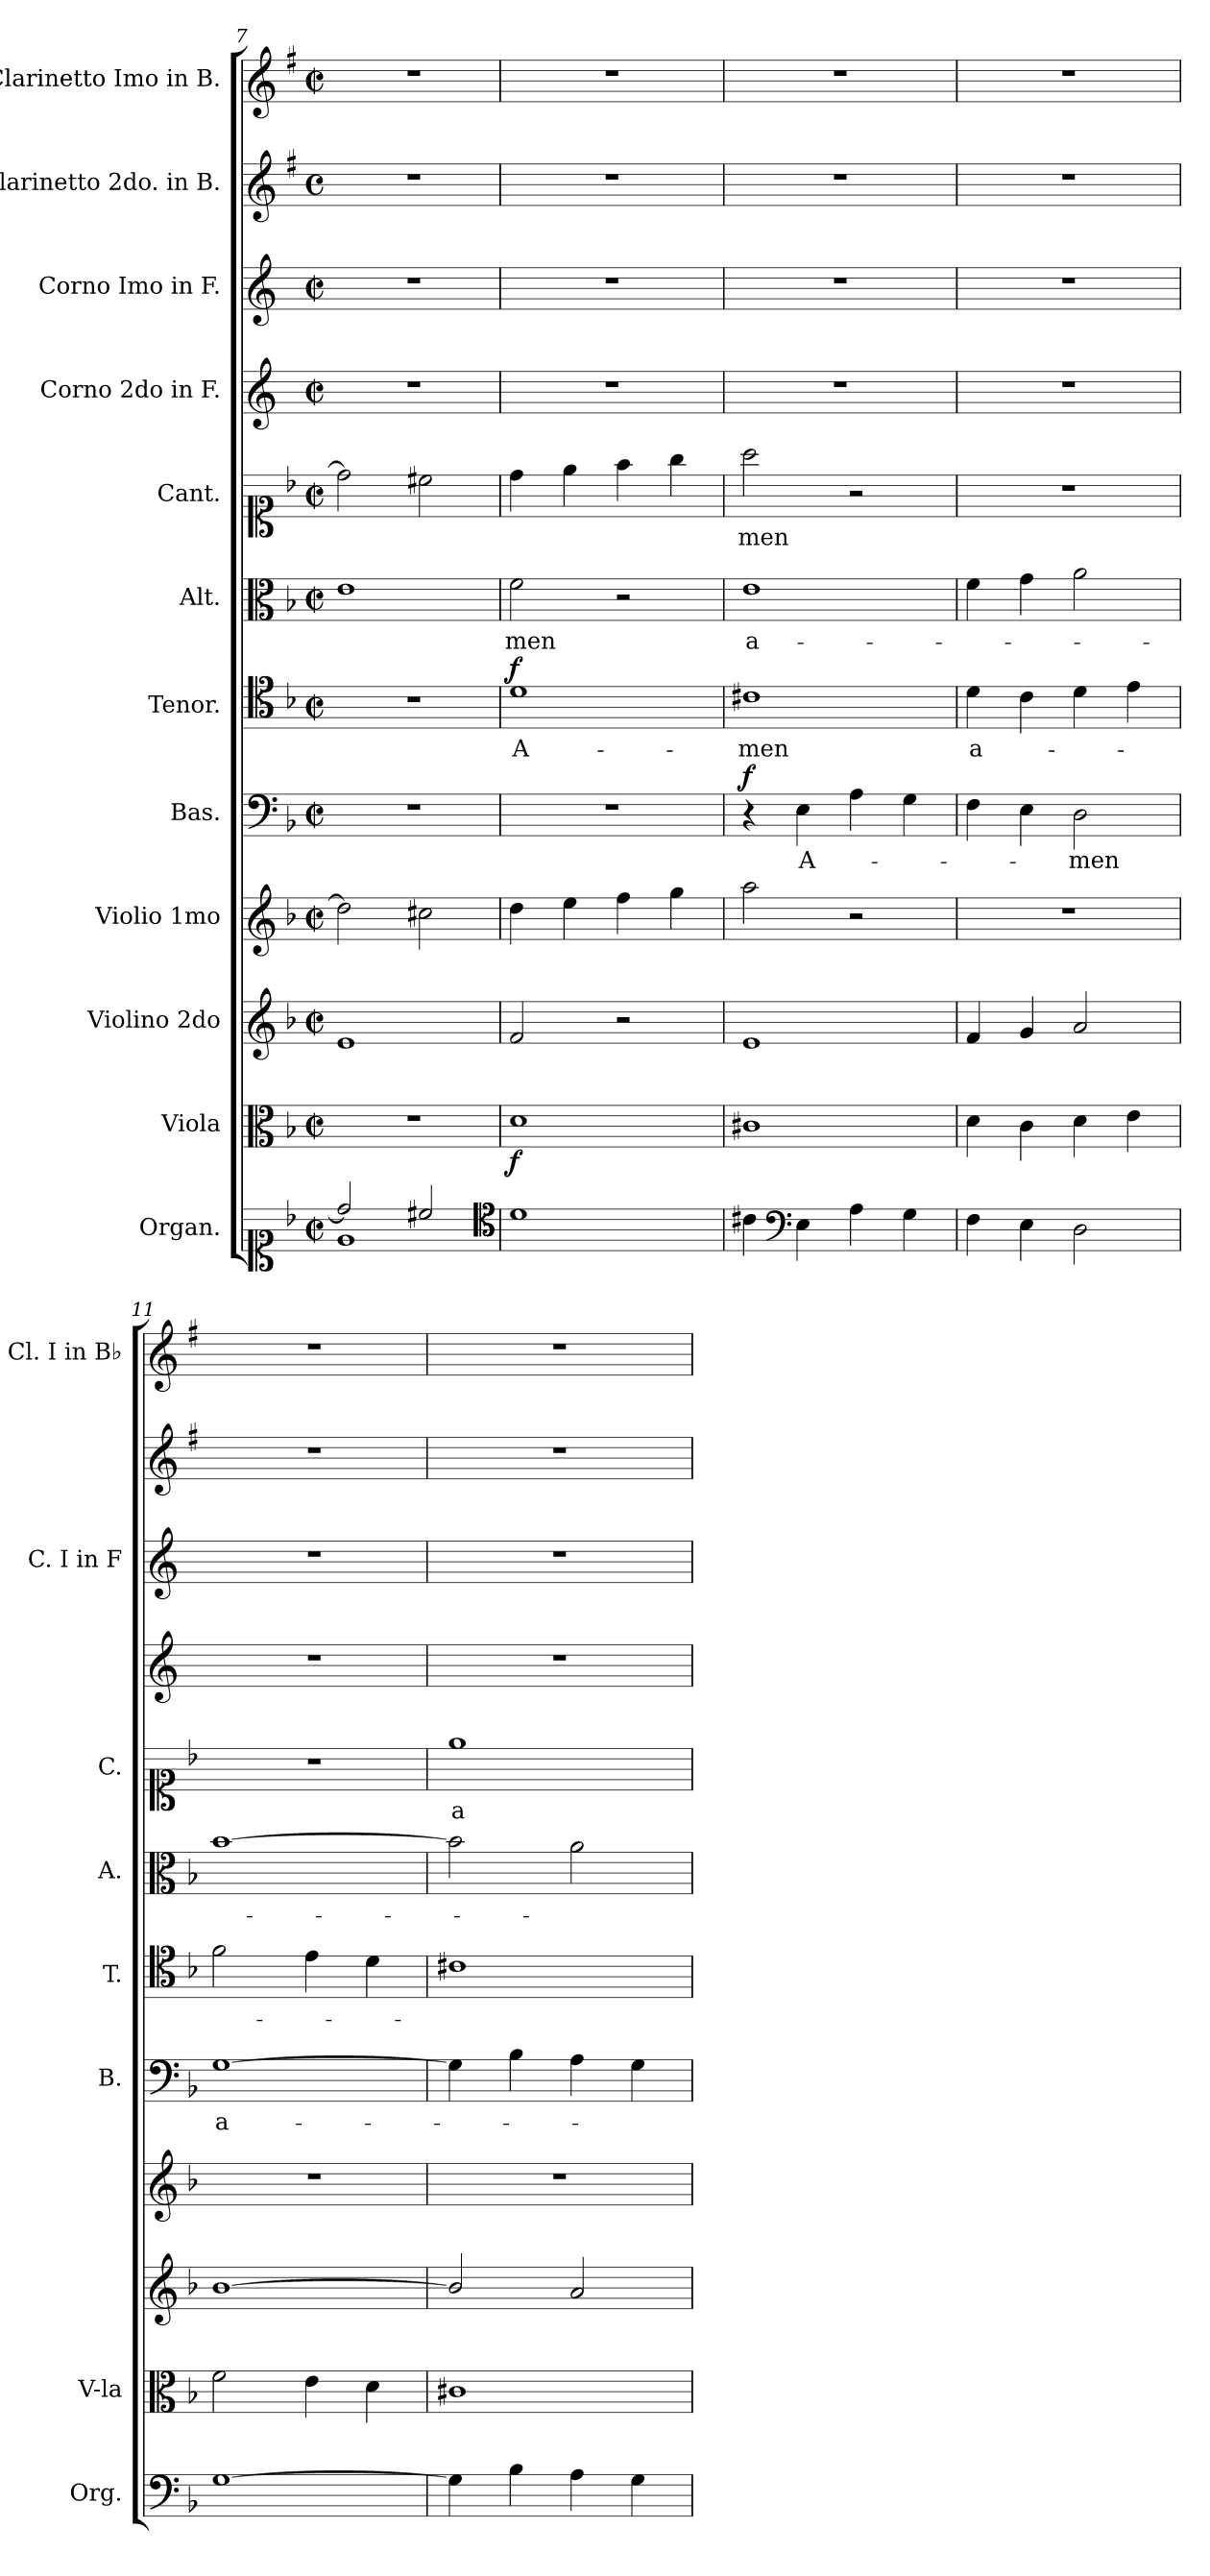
**kern	**kern	**dynam	**kern	**kern	**kern	**text	**dynam	**kern	**text	**dynam	**kern	**text	**kern	**text	**kern	**kern	**kern	**kern
*part12	*part11	*part11	*part10	*part9	*part8	*part8	*part8	*part7	*part7	*part7	*part6	*part6	*part5	*part5	*part4	*part3	*part2	*part1
*staff12	*staff11	*staff11	*staff10	*staff9	*staff8	*staff8	*staff8	*staff7	*staff7	*staff7	*staff6	*staff6	*staff5	*staff5	*staff4	*staff3	*staff2	*staff1
*I"Organ.	*I"Viola	*	*I"Violino 2do	*I"Violio 1mo	*I"Bas.	*	*	*I"Tenor.	*	*	*I"Alt.	*	*I"Cant.	*	*I"Corno 2do in F.	*I"Corno Imo in F.	*I"Clarinetto 2do. in B.	*I"Clarinetto Imo in B.
*I'Org.	*I'V-la	*	*	*	*I'B.	*	*	*I'T.	*	*	*I'A.	*	*I'C.	*	*	*I'C. I in F	*	*I'Cl. I in B♭
*clefC1	*clefC3	*	*clefG2	*clefG2	*clefF4	*	*	*clefC4	*	*	*clefC3	*	*clefC1	*	*clefG2	*clefG2	*clefG2	*clefG2
*	*	*	*	*	*	*	*	*	*	*	*	*	*	*	*ITrd4c7	*ITrd4c7	*ITrd1c2	*ITrd1c2
*k[b-]	*k[b-]	*	*k[b-]	*k[b-]	*k[b-]	*	*	*k[b-]	*	*	*k[b-]	*	*k[b-]	*	*k[b-]	*k[b-]	*k[b-]	*k[b-]
*d:	*d:	*	*d:	*d:	*d:	*	*	*d:	*	*	*d:	*	*d:	*	*d:	*d:	*d:	*d:
*M2/2	*M2/2	*	*M2/2	*M2/2	*M2/2	*	*	*M2/2	*	*	*M2/2	*	*M2/2	*	*M2/2	*M2/2	*M2/2	*M2/2
*met(c|)	*met(c|)	*	*met(c|)	*met(c|)	*met(c|)	*	*	*met(c|)	*	*	*met(c|)	*	*met(c|)	*	*met(c|)	*met(c|)	*met(c)	*met(c|)
=7	=7	=7	=7	=7	=7	=7	=7	=7	=7	=7	=7	=7	=7	=7	=7	=7	=7	=7
*^	*	*	*	*	*	*	*	*	*	*	*	*	*	*	*	*	*	*
2dd/]	1e	1r	.	1e	2dd\]	1r	.	.	1r	.	.	1e	.	2dd\]	.	1r	1r	1r	1r
2cc#X/	.	.	.	.	2cc#X\	.	.	.	.	.	.	.	.	2cc#X\	.	.	.	.	.
*v	*v	*	*	*	*	*	*	*	*	*	*	*	*	*	*	*	*	*	*
*clefC4	*	*	*	*	*	*	*	*	*	*	*	*	*	*	*	*	*	*
=8	=8	=8	=8	=8	=8	=8	=8	=8	=8	=8	=8	=8	=8	=8	=8	=8	=8	=8
!	!	!	!	!	!	!	!	!	!	!LO:DY:a	!	!	!	!	!	!	!	!
1d	1d	f	2f/	4dd\	1r	.	.	1d	A-	f	2f\	-men	4dd\	.	1r	1r	1r	1r
.	.	.	.	4ee\	.	.	.	.	.	.	.	.	4ee\	.	.	.	.	.
.	.	.	2r	4ff\	.	.	.	.	.	.	2r	.	4ff\	.	.	.	.	.
.	.	.	.	4gg\	.	.	.	.	.	.	.	.	4gg\	.	.	.	.	.
=9	=9	=9	=9	=9	=9	=9	=9	=9	=9	=9	=9	=9	=9	=9	=9	=9	=9	=9
!	!	!	!	!	!	!	!LO:DY:a	!	!	!	!	!	!	!	!	!	!	!
4c#X\	1c#X	.	1e	2aa\	4r	.	f	1c#X	-men	.	1e	a-	2aa\	-men	1r	1r	1r	1r
*clefF4	*	*	*	*	*	*	*	*	*	*	*	*	*	*	*	*	*	*
4E\	.	.	.	.	4E\	A-	.	.	.	.	.	.	.	.	.	.	.	.
4A\	.	.	.	2r	4A\	.	.	.	.	.	.	.	2r	.	.	.	.	.
4G\	.	.	.	.	4G\	.	.	.	.	.	.	.	.	.	.	.	.	.
=10	=10	=10	=10	=10	=10	=10	=10	=10	=10	=10	=10	=10	=10	=10	=10	=10	=10	=10
4F\	4d\	.	4f/	1r	4F\	.	.	4d\	a-	.	4f\	.	1r	.	1r	1r	1r	1r
4E\	4c\	.	4g/	.	4E\	.	.	4c\	.	.	4g\	.	.	.	.	.	.	.
2D\	4d\	.	2a/	.	2D\	-men	.	4d\	.	.	2a\	.	.	.	.	.	.	.
.	4e\	.	.	.	.	.	.	4e\	.	.	.	.	.	.	.	.	.	.
=11	=11	=11	=11	=11	=11	=11	=11	=11	=11	=11	=11	=11	=11	=11	=11	=11	=11	=11
[1G	2f\	.	[1b-	1r	[1G	a-	.	2f\	.	.	[1b-	.	1r	.	1r	1r	1r	1r
.	4e\	.	.	.	.	.	.	4e\	.	.	.	.	.	.	.	.	.	.
.	4d\	.	.	.	.	.	.	4d\	.	.	.	.	.	.	.	.	.	.
=12	=12	=12	=12	=12	=12	=12	=12	=12	=12	=12	=12	=12	=12	=12	=12	=12	=12	=12
4G\]	1c#X	.	2b-/]	1r	4G\]	.	.	1c#X	.	.	2b-\]	.	1ee	a-	1r	1r	1r	1r
4B-\	.	.	.	.	4B-\	.	.	.	.	.	.	.	.	.	.	.	.	.
4A\	.	.	2a/	.	4A\	.	.	.	.	.	2a\	.	.	.	.	.	.	.
4G\	.	.	.	.	4G\	.	.	.	.	.	.	.	.	.	.	.	.	.
=	=	=	=	=	=	=	=	=	=	=	=	=	=	=	=	=	=	=
*-	*-	*-	*-	*-	*-	*-	*-	*-	*-	*-	*-	*-	*-	*-	*-	*-	*-	*-
